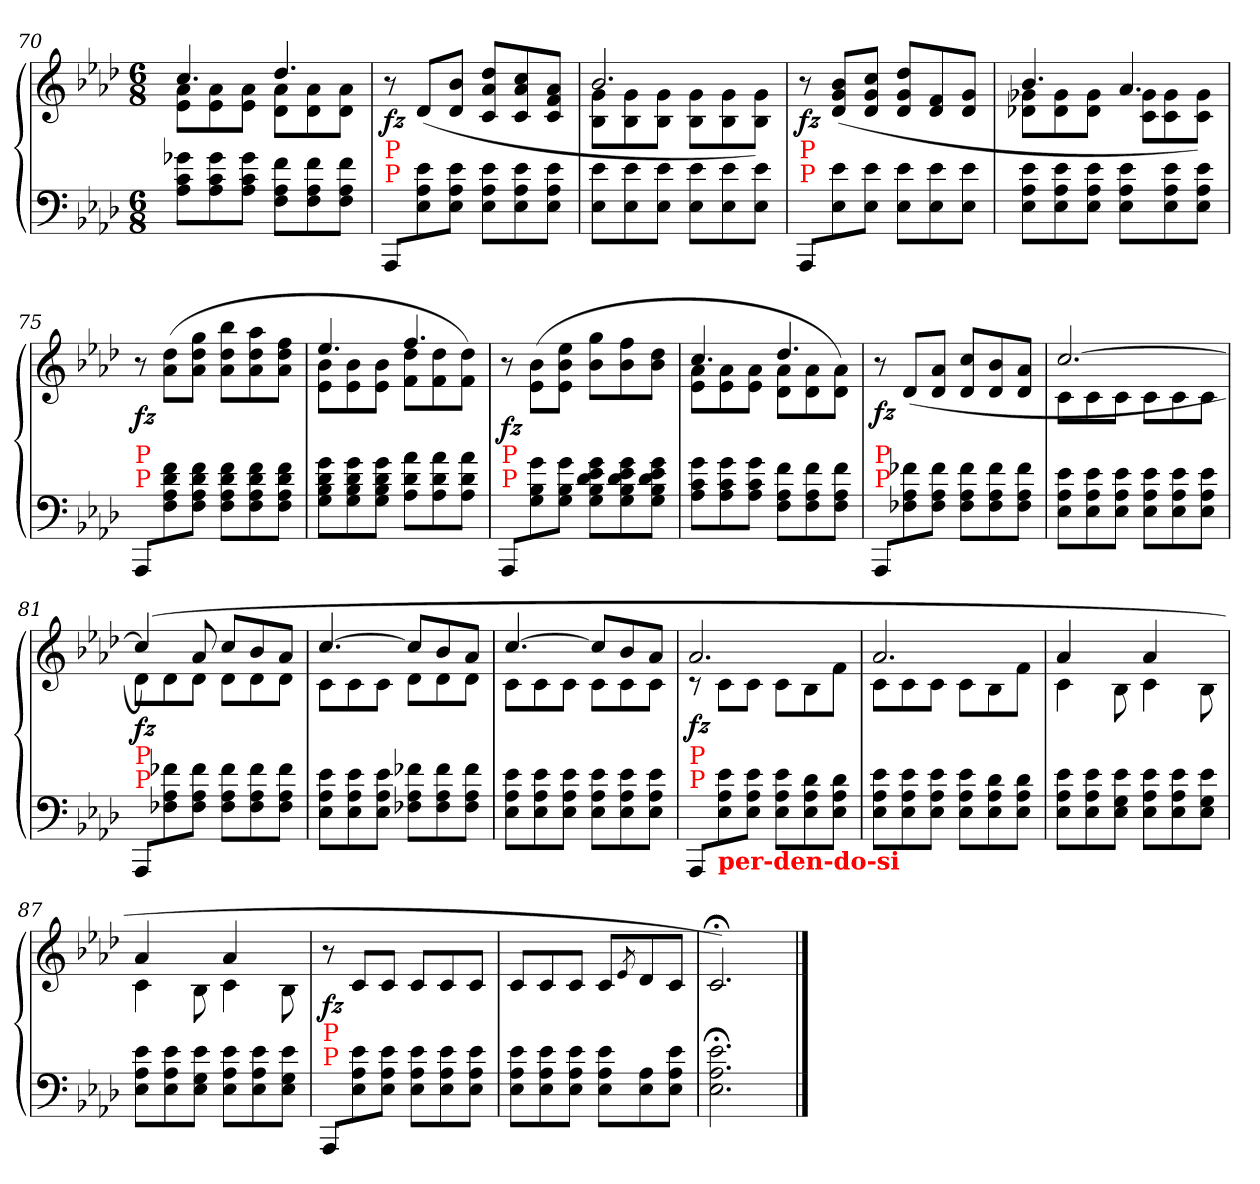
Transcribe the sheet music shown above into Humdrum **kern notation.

**kern	**kern	**dynam
*part1	*part1	*part1
*staff2	*staff1	*staff1/2
*clefF4	*clefG2	*
*k[b-e-a-d-]	*k[b-e-a-d-]	*
*A-:	*A-:	*
*M6/8	*M6/8	*
=70	=70	=70
*	*^	*
8g-X 8c 8A-L	4.cc	8a- 8e-L	.
8g- 8c 8A-	.	8a- 8e-	.
8g- 8c 8A-J	.	8a- 8e-J	.
8f 8A- 8FL	4.dd-	8a- 8d-L	.
8f 8A- 8F	.	8a- 8d-	.
8f 8A- 8FJ	.	8a- 8d-J	.
=71	=71	=71	=71
!LO:TX:a:color=red:t=P	!	!	!
!LO:TX:a:color=red:t=P	!	!	!
*	*v	*v	*
8AAA-/L	8r	fz
8e-\ 8A-\ 8E-\	(>8d-L	.
8e-\ 8A-\ 8E-\J	8b- 8d-J	.
8e- 8A- 8E-L	8dd- 8a- 8cL	.
8e- 8A- 8E-	8cc 8a- 8c	.
8e- 8A- 8E-J	8a- 8f 8cJ	.
=72	=72	=72
*	*^	*
8e- 8E-L	2.b-	8g 8B-L	.
8e- 8E-	.	8g 8B-	.
8e- 8E-J	.	8g 8B-J	.
8e- 8E-L	.	8g 8B-L	.
8e- 8E-	.	8g 8B-	.
8e- 8E-J	.	8g 8B-J)	.
=73	=73	=73	=73
!LO:TX:a:color=red:t=P	!	!	!
!LO:TX:a:color=red:t=P	!	!	!
*	*v	*v	*
8AAA-/L	8r	fz
8e-\ 8E-\	(>8b- 8g 8d-L	.
8e-\ 8E-\J	8cc 8g 8d-J	.
8e- 8E-L	8dd- 8g 8d-L	.
8e- 8E-	8f 8d-	.
8e- 8E-J	8g 8d-J	.
=74	=74	=74
*	*^	*
8e- 8A- 8E-L	4.b-	8g-X 8d-XL	.
8e- 8A- 8E-	.	8g- 8d-	.
8e- 8A- 8E-J	.	8g- 8d-J	.
8e- 8A- 8E-L	4.a-	8g- 8cL	.
8e- 8A- 8E-	.	8g- 8c	.
8e- 8A- 8E-J	.	8g- 8cJ)	.
=75	=75	=75	=75
!LO:TX:a:color=red:t=P	!	!	!
!LO:TX:a:color=red:t=P	!	!	!
*	*v	*v	*
8AAA-/L	8r	fz
8f\ 8d-\ 8A-\ 8F\	(>8dd- 8a-L	.
8f\ 8d-\ 8A-\ 8F\J	8gg 8dd- 8a-J	.
8f 8d- 8A- 8FL	8bb- 8dd- 8a-L	.
8f 8d- 8A- 8F	8aa- 8dd- 8a-	.
8f 8d- 8A- 8FJ	8ff 8dd- 8a-J	.
=76	=76	=76
*	*^	*
8g 8d- 8B- 8GL	4.ee-	8b- 8e-L	.
8g 8d- 8B- 8G	.	8b- 8e-	.
8g 8d- 8B- 8GJ	.	8b- 8e-J	.
8a- 8d- 8A-L	4.ff	8dd- 8fL	.
8a- 8d- 8A-	.	8dd- 8f	.
8a- 8d- 8A-J	.	8dd- 8fJ)	.
=77	=77	=77	=77
!LO:TX:a:color=red:t=P	!	!	!
!LO:TX:a:color=red:t=P	!	!	!
*	*v	*v	*
8AAA-/L	8r	fz
8g\ 8B-\ 8G\	(>8b-\ 8e-\L	.
8g\ 8B-\ 8G\J	8ee- 8b- 8e-J	.
8g 8e- 8d- 8B- 8GL	8gg 8b-L	.
8g 8e- 8d- 8B- 8G	8ff 8b-	.
8g 8e- 8d- 8B- 8GJ	8dd- 8b-J	.
=78	=78	=78
*	*^	*
8g 8c 8A-L	4.cc	8a- 8e-L	.
8g 8c 8A-	.	8a- 8e-	.
8g 8c 8A-J	.	8a- 8e-J	.
8f 8A- 8FL	4.dd-	8a- 8d-L	.
8f 8A- 8F	.	8a- 8d-	.
8f 8A- 8FJ	.	8a- 8d-J)	.
=79	=79	=79	=79
!LO:TX:a:color=red:t=P	!	!	!
!LO:TX:a:color=red:t=P	!	!	!
*	*v	*v	*
8AAA-/L	8r	fz
8f-X\ 8A-\ 8F-X\	(>8d-L	.
8f-\ 8A-\ 8F-\J	8a- 8d-J	.
8f- 8A- 8F-L	8cc 8d-L	.
8f- 8A- 8F-	8b- 8d-	.
8f- 8A- 8F-J	8a- 8d-J	.
=80	=80	=80
*	*^	*
8e- 8A- 8E-L	[2.cc	8cL	.
8e- 8A- 8E-	.	8c	.
8e- 8A- 8E-J	.	8cJ	.
8e- 8A- 8E-L	.	8cL	.
8e- 8A- 8E-	.	8c	.
8e- 8A- 8E-J	.	8cJ	.
=81	=81	=81	=81
!LO:TX:a:color=red:t=P	!	!	!
!LO:TX:a:color=red:t=P	!	!	!
8AAA-/L	(>4cc])	8d-L	fz
8f-X\ 8A-\ 8F-X\	.	8d-	.
8f-\ 8A-\ 8F-\J	8a-	8d-J	.
8f- 8A- 8F-L	8ccL	8d-L	.
8f- 8A- 8F-	8b-	8d-	.
8f- 8A- 8F-J	8a-J	8d-J	.
=82	=82	=82	=82
8e- 8A- 8E-L	[4.cc	8cL	.
8e- 8A- 8E-	.	8c	.
8e- 8A- 8E-J	.	8cJ	.
8f-X 8A- 8F-XL	8ccL]	8d-L	.
8f- 8A- 8F-	8b-	8d-	.
8f- 8A- 8F-J	8a-J	8d-J	.
=83	=83	=83	=83
8e- 8A- 8E-L	[4.cc	8cL	.
8e- 8A- 8E-	.	8c	.
8e- 8A- 8E-J	.	8cJ	.
8e- 8A- 8E-L	8ccL]	8cL	.
8e- 8A- 8E-	8b-	8c	.
8e- 8A- 8E-J	8a-J	8cJ	.
=84	=84	=84	=84
!LO:TX:a:color=red:t=P	!	!	!
!LO:TX:a:color=red:t=P	!	!	!
8AAA-/L	2.a-	8rc	fz
!LO:TX:b:B:color=red:t=per-den-do-si	!	!	!
8e-\ 8A-\ 8E-\	.	8cL	.
8e-\ 8A-\ 8E-\J	.	8cJ	.
8e- 8A- 8E-L	.	8cL	.
8d- 8A- 8E-	.	8B-	.
8d- 8A- 8E-J	.	8fJ	.
=85	=85	=85	=85
8e- 8A- 8E-L	2.a-	8cL	.
8e- 8A- 8E-	.	8c	.
8e- 8A- 8E-J	.	8cJ	.
8e- 8A- 8E-L	.	8cL	.
8d- 8A- 8E-	.	8B-	.
8d- 8A- 8E-J	.	8fJ	.
=86	=86	=86	=86
8e- 8A- 8E-L	4a-	4c	.
8e- 8A- 8E-	.	.	.
8e- 8G 8E-J	8ryy	8B-\	.
8e- 8A- 8E-L	4a-	4c	.
8e- 8A- 8E-	.	.	.
8e- 8G 8E-J	8ryy	8B-\	.
=87	=87	=87	=87
8e- 8A- 8E-L	4a-	4c	.
8e- 8A- 8E-	.	.	.
8e- 8G 8E-J	8ryy	8B-\	.
8e- 8A- 8E-L	4a-	4c	.
8e- 8A- 8E-	.	.	.
8e- 8G 8E-J	8ryy	8B-\	.
=88	=88	=88	=88
!LO:TX:a:color=red:t=P	!	!	!
!LO:TX:a:color=red:t=P	!	!	!
*	*v	*v	*
8AAA-/L	8r	fz
8e-\ 8A-\ 8E-\	8cL	.
8e-\ 8A-\ 8E-\J	8cJ	.
8e- 8A- 8E-L	8cL	.
8e- 8A- 8E-	8c	.
8e- 8A- 8E-J	8cJ	.
=89	=89	=89
8e- 8A- 8E-L	8cL	.
8e- 8A- 8E-	8c	.
8e- 8A- 8E-J	8cJ	.
8e- 8A- 8E-L	8cL	.
.	8qe-/	.
8A- 8E-	8d-	.
8e- 8A- 8E-J	8cJ	.
=90	=90	=90
2.e-;< 2.A-;< 2.E-;<	2.c;<)	.
==	==	==
*-	*-	*-
